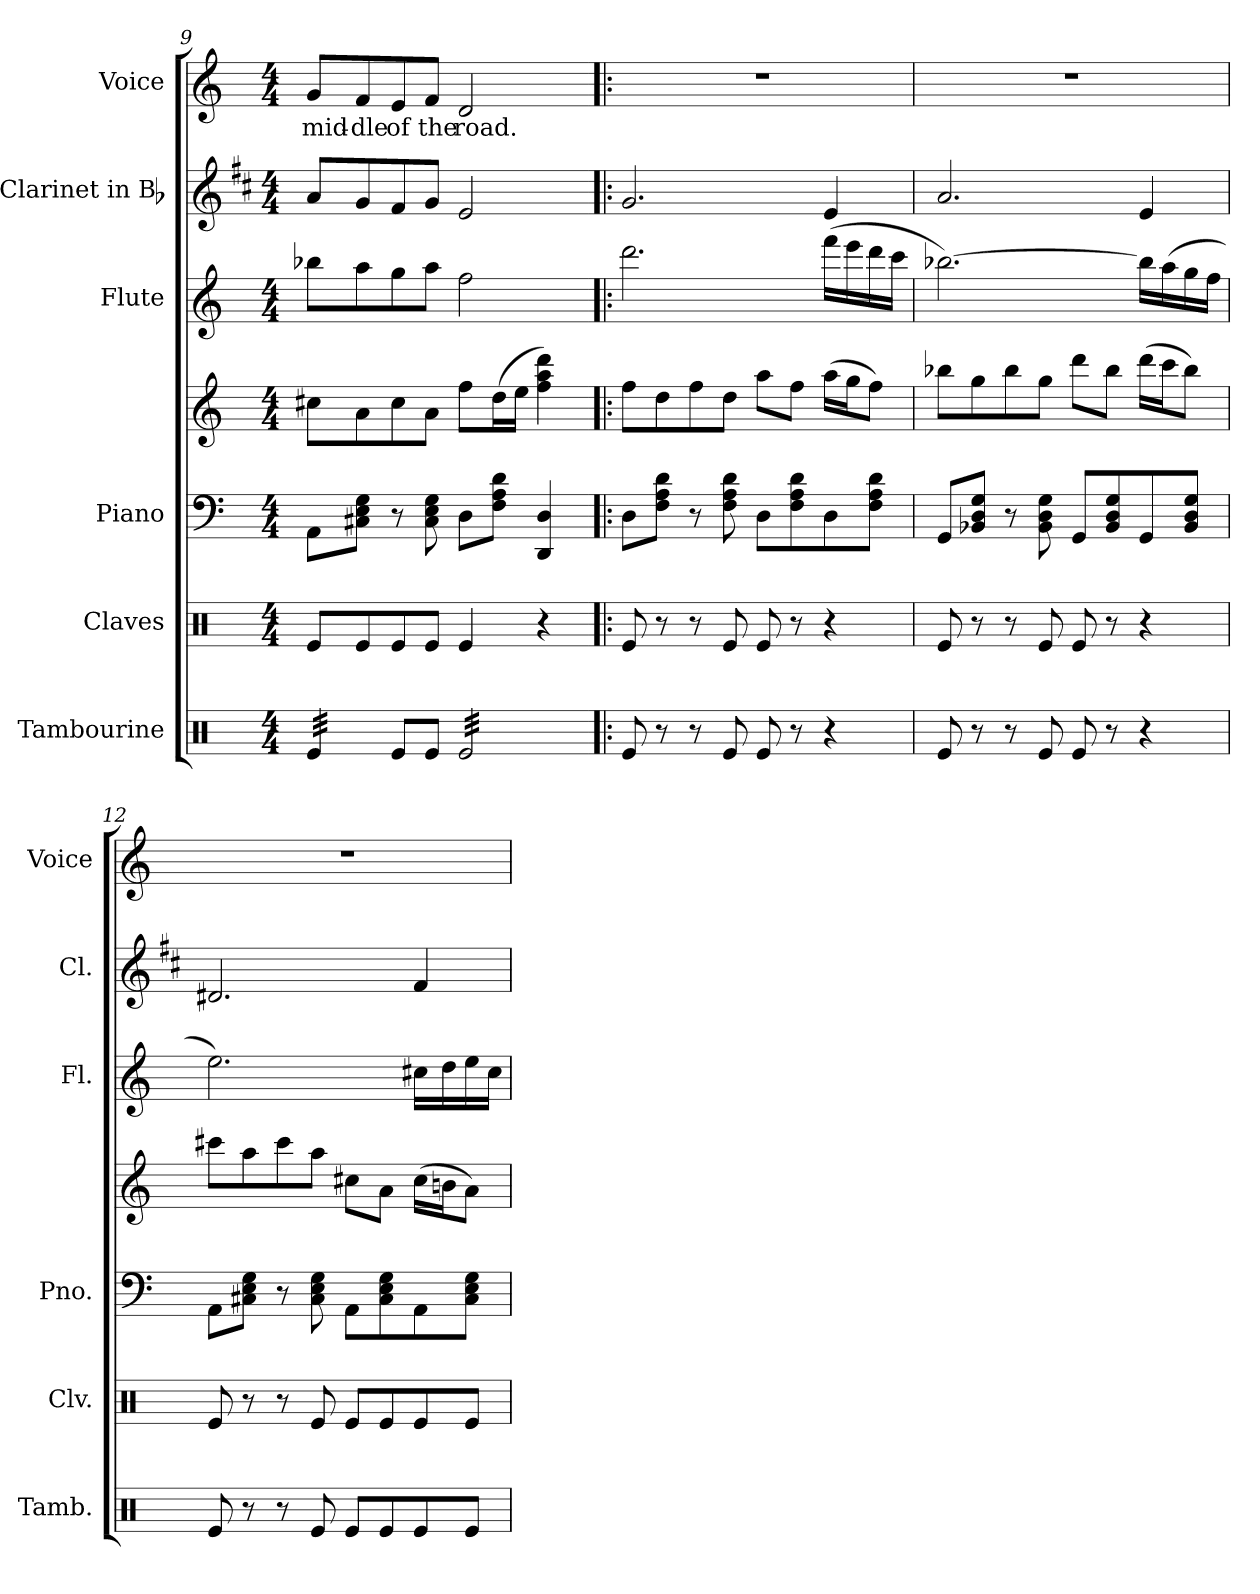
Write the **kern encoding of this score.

**kern	**kern	**kern	**kern	**kern	**kern	**kern	**text
*part6	*part5	*part4	*part4	*part3	*part2	*part1	*part1
*staff7	*staff6	*staff5	*staff4	*staff3	*staff2	*staff1	*staff1
*I"Tambourine	*I"Claves	*I"Piano	*	*I"Flute	*I"Clarinet in Bb	*I"Voice	*
*I'Tamb.	*I'Clv.	*I'Pno.	*	*I'Fl.	*I'Cl.	*I'Voice	*
*clefX	*clefX	*clefF4	*clefG2	*clefG2	*clefG2	*clefG2	*
*	*	*	*	*	*ITrd1c2	*	*
*k[]	*k[]	*k[]	*k[]	*k[]	*k[]	*k[]	*
*C:	*C:	*C:	*C:	*C:	*C:	*C:	*
*M4/4	*M4/4	*M4/4	*M4/4	*M4/4	*M4/4	*M4/4	*
=9	=9	=9	=9	=9	=9	=9	=9
!	!	!	!	!	!	!	!LO:LY:b:color=#000000
*tremolo	*	*	*	*	*	*	*
32Rei/LLL	8Rei/L	8AAi\L	8cc#Xi\L	8bb-Xi\L	8gi/L	8gi/L	mid-
32Rei/	.	.	.	.	.	.	.
32Rei/	.	.	.	.	.	.	.
32Rei/	.	.	.	.	.	.	.
!	!	!	!	!	!	!	!LO:LY:b:color=#000000
32Rei/	8Rei/	8C#Xi\ 8Ei 8GiJ	8ai\	8aai\	8fi/	8fi/	-dle
32Rei/	.	.	.	.	.	.	.
32Rei/	.	.	.	.	.	.	.
32Rei/JJJ	.	.	.	.	.	.	.
*Xtremolo	*	*	*	*	*	*	*
!	!	!	!	!	!	!	!LO:LY:b:color=#000000
8Rei/L	8Rei/	8r	8cc#i\	8ggi\	8ei/	8ei/	of
!	!	!	!	!	!	!	!LO:LY:b:color=#000000
8Rei/J	8Rei/J	8C#i\ 8Ei 8Gi	8ai\J	8aai\J	8fi/J	8fi/J	the
!	!	!	!	!	!	!	!LO:LY:b:color=#000000
*tremolo	*	*	*	*	*	*	*
32Rei/LLL	4Rei/	8Di\L	8ffi\L	2ffi\	2di/	2di/	road.
32Rei/	.	.	.	.	.	.	.
32Rei/	.	.	.	.	.	.	.
32Rei/	.	.	.	.	.	.	.
32Rei/	.	8Fi\ 8Ai 8diJ	(16ddi\L	.	.	.	.
32Rei/	.	.	.	.	.	.	.
32Rei/	.	.	16eei\JJ	.	.	.	.
32Rei/	.	.	.	.	.	.	.
32Rei/	4r	4DDi/ 4Di	4ffi\ 4aai 4dddi)	.	.	.	.
32Rei/	.	.	.	.	.	.	.
32Rei/	.	.	.	.	.	.	.
32Rei/	.	.	.	.	.	.	.
32Rei/	.	.	.	.	.	.	.
32Rei/	.	.	.	.	.	.	.
32Rei/	.	.	.	.	.	.	.
32Rei/JJJ	.	.	.	.	.	.	.
*Xtremolo	*	*	*	*	*	*	*
=10!|:	=10!|:	=10!|:	=10!|:	=10!|:	=10!|:	=10!|:	=10!|:
8Rei/	8Rei/	8Di\L	8ffi\L	2.dddi\	2.fi/	1r	.
8r	8r	8Fi\ 8Ai 8diJ	8ddi\	.	.	.	.
8r	8r	8r	8ffi\	.	.	.	.
8Rei/	8Rei/	8Fi\ 8Ai 8di	8ddi\J	.	.	.	.
8Rei/	8Rei/	8Di\L	8aai\L	.	.	.	.
8r	8r	8Fi\ 8Ai 8di	8ffi\J	.	.	.	.
4r	4r	8Di\	(16aai\LL	(16fffi\LL	4di/	.	.
.	.	.	16ggi\J	16eeei\	.	.	.
.	.	8Fi\ 8Ai 8diJ	8ffi\J)	16dddi\	.	.	.
.	.	.	.	16ccci\JJ	.	.	.
!!LO:PB:g=z
=11	=11	=11	=11	=11	=11	=11	=11
8Rei/	8Rei/	8GGi/L	8bb-Xi\L	[2.bb-Xi\)	2.gi/	1r	.
8r	8r	8BB-Xi/ 8Di 8GiJ	8ggi\	.	.	.	.
8r	8r	8r	8bb-i\	.	.	.	.
8Rei/	8Rei/	8BB-i\ 8Di 8Gi	8ggi\J	.	.	.	.
8Rei/	8Rei/	8GGi/L	8dddi\L	.	.	.	.
8r	8r	8BB-i/ 8Di 8Gi	8bb-i\J	.	.	.	.
4r	4r	8GGi/	(16dddi\LL	16bb-i\LL]	4di/	.	.
.	.	.	16ccci\J	(16aai\	.	.	.
.	.	8BB-i/ 8Di 8GiJ	8bb-i\J)	16ggi\	.	.	.
.	.	.	.	16ffi\JJ	.	.	.
=12	=12	=12	=12	=12	=12	=12	=12
8Rei/	8Rei/	8AAi\L	8ccc#Xi\L	2.eei\)	2.c#Xi/	1r	.
8r	8r	8C#Xi\ 8Ei 8GiJ	8aai\	.	.	.	.
8r	8r	8r	8ccc#i\	.	.	.	.
8Rei/	8Rei/	8C#i\ 8Ei 8Gi	8aai\J	.	.	.	.
8Rei/L	8Rei/L	8AAi\L	8cc#Xi\L	.	.	.	.
8Rei/	8Rei/	8C#i\ 8Ei 8Gi	8ai\J	.	.	.	.
8Rei/	8Rei/	8AAi\	(16cc#i\LL	16cc#Xi\LL	4ei/	.	.
.	.	.	16bni\J	16ddi\	.	.	.
8Rei/J	8Rei/J	8C#i\ 8Ei 8GiJ	8ai\J)	16eei\	.	.	.
.	.	.	.	16cc#i\JJ	.	.	.
=	=	=	=	=	=	=	=
*-	*-	*-	*-	*-	*-	*-	*-
